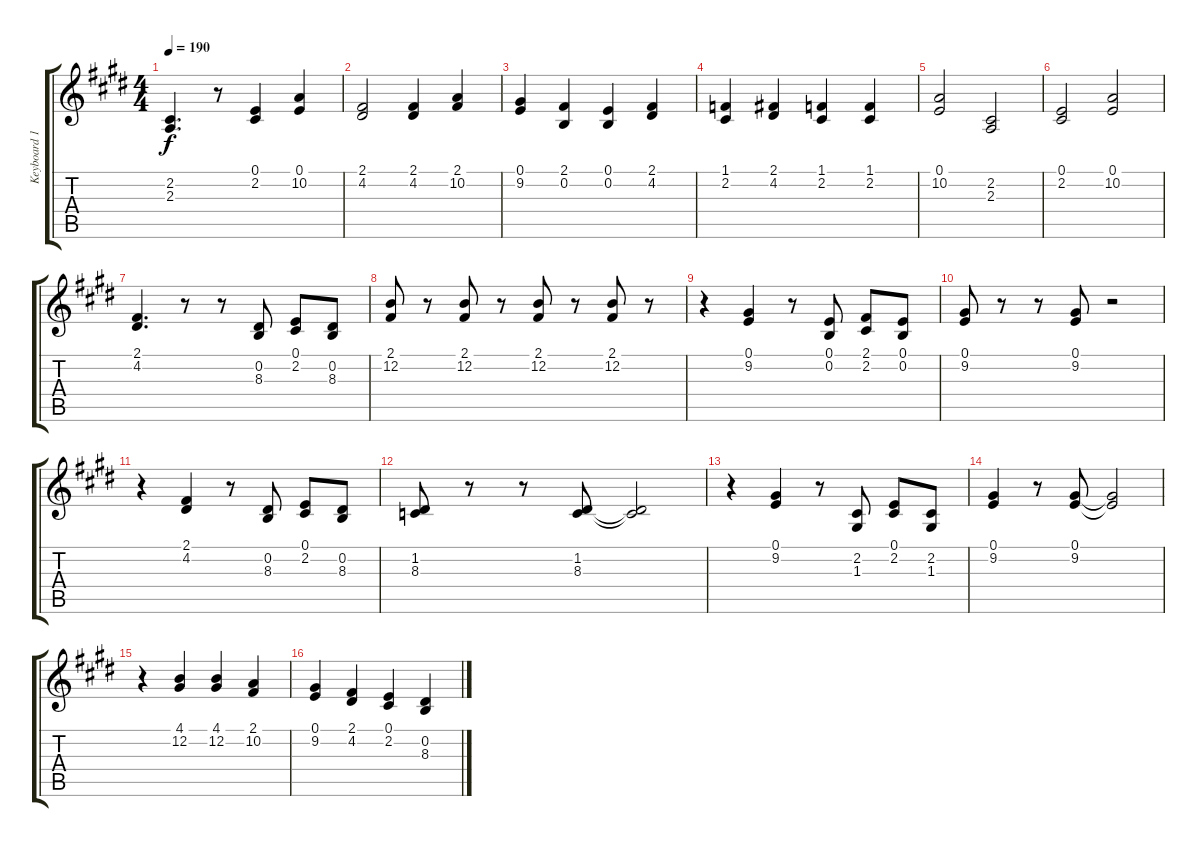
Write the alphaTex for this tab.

\track ("Keyboard 1" "Keyboard 1") {instrument synthbrass1}
\staff {score tabs}
\tuning (E4 B3 G3 D3 A2 E2) {hide}
\ts (4 4)
\tempo 190
\clef g2
\ks e
(2.2 2.3).4{d dy f} r.8 (0.1 2.2).4 (0.1 10.2).4 |
(2.1 4.2).2 (2.1 4.2).4 (2.1 10.2).4 |
(0.1 9.2).4 (2.1 0.2).4 (0.1 0.2).4 (2.1 4.2).4 |
(1.1 2.2).4 (2.1 4.2).4 (1.1 2.2).4 (1.1 2.2).4 |
(0.1 10.2).2 (2.2 2.3).2 |
(0.1 2.2).2 (0.1 10.2).2 |
(2.1 4.2).4{d} r.8 r.8 (0.2 8.3).8 (0.1 2.2).8 (0.2 8.3).8 |
(2.1 12.2).8 r.8 (2.1 12.2).8 r.8 (2.1 12.2).8 r.8 (2.1 12.2).8 r.8 |
r.4 (0.1 9.2).4 r.8 (0.1 0.2).8 (2.1 2.2).8 (0.1 0.2).8 |
(0.1 9.2).8 r.8 r.8 (0.1 9.2).8 r.2 |
r.4 (2.1 4.2).4 r.8 (0.2 8.3).8 (0.1 2.2).8 (0.2 8.3).8 |
(1.2 8.3).8 r.8 r.8 (1.2 8.3).8 (1.2{t} 8.3{t}).2 |
r.4 (0.1 9.2).4 r.8 (2.2 1.3).8 (0.1 2.2).8 (2.2 1.3).8 |
(0.1 9.2).4 r.8 (0.1 9.2).8 (0.1{t} 9.2{t}).2 |
r.4 (4.1 12.2).4 (4.1 12.2).4 (2.1 10.2).4 |
(0.1 9.2).4 (2.1 4.2).4 (0.1 2.2).4 (0.2 8.3).4
